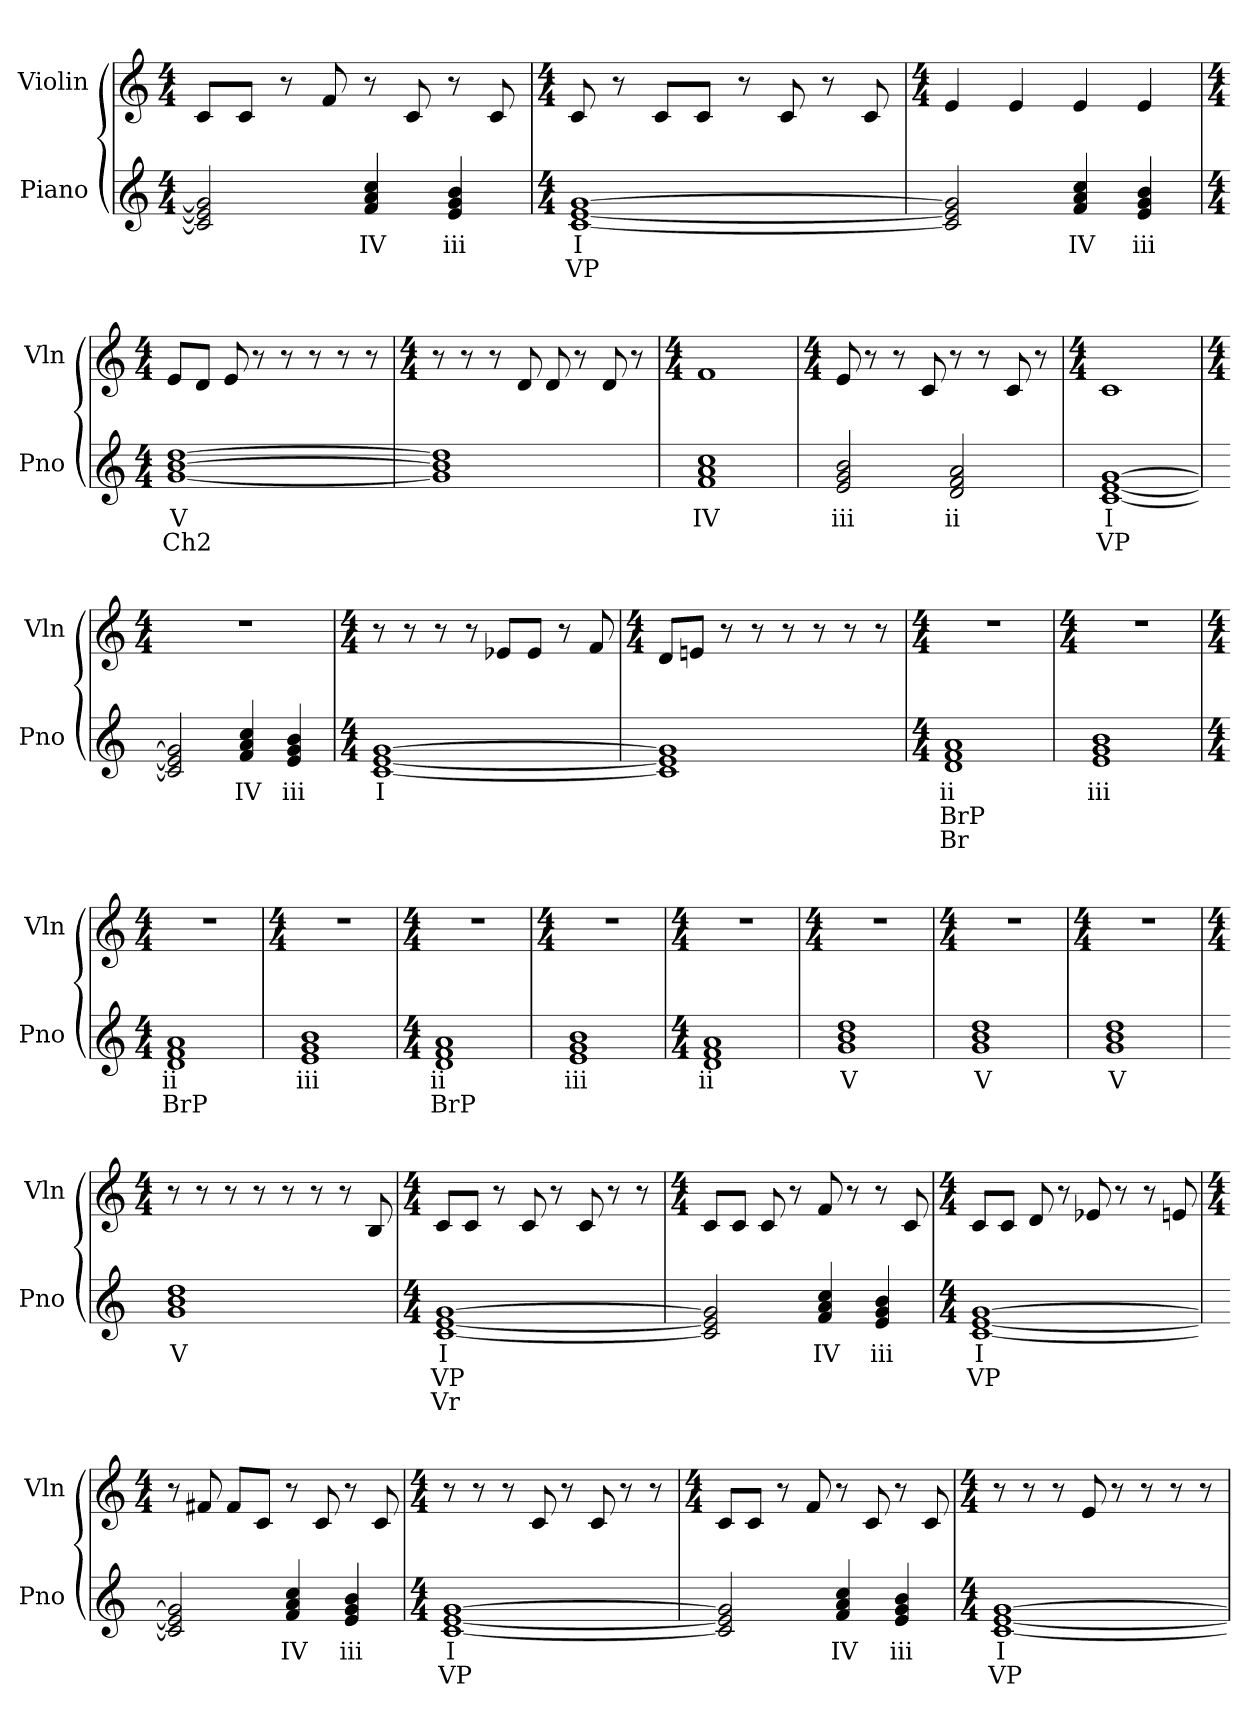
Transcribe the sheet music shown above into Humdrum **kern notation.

**kern	**text	**text	**text	**kern
*part2	*part2	*part2	*part2	*part1
*staff2	*staff2	*staff2	*staff2	*staff1
*I"Piano	*	*	*	*I"Violin
*I'Pno	*	*	*	*I'Vln
*k[]	*	*	*	*
*C:	*	*	*	*
*M4/4	*	*	*	*M4/4
=	=	=	=	=
2c] 2e] 2g]	.	.	.	8cL
.	.	.	.	8cJ
.	.	.	.	8r
.	.	.	.	8f
4f 4a 4cc	IV	.	.	8r
.	.	.	.	8c
4e 4g 4b	iii	.	.	8r
.	.	.	.	8c
=	=	=	=	=
*k[]	*	*	*	*
*C:	*	*	*	*
*M4/4	*	*	*	*M4/4
[1c [1e [1g	I	VP	.	8c
.	.	.	.	8r
.	.	.	.	8cL
.	.	.	.	8cJ
.	.	.	.	8r
.	.	.	.	8c
.	.	.	.	8r
.	.	.	.	8c
=	=	=	=	=
*k[]	*	*	*	*
*C:	*	*	*	*
*	*	*	*	*M4/4
2c] 2e] 2g]	.	.	.	4e
.	.	.	.	4e
4f 4a 4cc	IV	.	.	4e
4e 4g 4b	iii	.	.	4e
=	=	=	=	=
*k[]	*	*	*	*
*C:	*	*	*	*
*M4/4	*	*	*	*M4/4
[1g [1b [1dd	V	Ch2	.	8eL
.	.	.	.	8dJ
.	.	.	.	8e
.	.	.	.	8r
.	.	.	.	8r
.	.	.	.	8r
.	.	.	.	8r
.	.	.	.	8r
=	=	=	=	=
*k[]	*	*	*	*
*C:	*	*	*	*
*	*	*	*	*M4/4
1g] 1b] 1dd]	.	.	.	8r
.	.	.	.	8r
.	.	.	.	8r
.	.	.	.	8d
.	.	.	.	8d
.	.	.	.	8r
.	.	.	.	8d
.	.	.	.	8r
=	=	=	=	=
*k[]	*	*	*	*
*C:	*	*	*	*
*	*	*	*	*M4/4
1f 1a 1cc	IV	.	.	1f
=	=	=	=	=
*k[]	*	*	*	*
*C:	*	*	*	*
*	*	*	*	*M4/4
2e 2g 2b	iii	.	.	8e
.	.	.	.	8r
.	.	.	.	8r
.	.	.	.	8c
2d 2f 2a	ii	.	.	8r
.	.	.	.	8r
.	.	.	.	8c
.	.	.	.	8r
=	=	=	=	=
*k[]	*	*	*	*
*C:	*	*	*	*
*	*	*	*	*M4/4
[1c [1e [1g	I	VP	.	1c
=	=	=	=	=
*k[]	*	*	*	*
*C:	*	*	*	*
*	*	*	*	*M4/4
2c] 2e] 2g]	.	.	.	1r
4f 4a 4cc	IV	.	.	.
4e 4g 4b	iii	.	.	.
=	=	=	=	=
*k[]	*	*	*	*
*C:	*	*	*	*
*M4/4	*	*	*	*M4/4
[1c [1e [1g	I	.	.	8r
.	.	.	.	8r
.	.	.	.	8r
.	.	.	.	8r
.	.	.	.	8e-XL
.	.	.	.	8e-J
.	.	.	.	8r
.	.	.	.	8f
=	=	=	=	=
*k[]	*	*	*	*
*C:	*	*	*	*
*	*	*	*	*M4/4
1c] 1e] 1g]	.	.	.	8dL
.	.	.	.	8enJ
.	.	.	.	8r
.	.	.	.	8r
.	.	.	.	8r
.	.	.	.	8r
.	.	.	.	8r
.	.	.	.	8r
=	=	=	=	=
*k[]	*	*	*	*
*C:	*	*	*	*
*M4/4	*	*	*	*M4/4
1d 1f 1a	ii	BrP	Br	1r
=	=	=	=	=
*k[]	*	*	*	*
*C:	*	*	*	*
*	*	*	*	*M4/4
1e 1g 1b	iii	.	.	1r
=	=	=	=	=
*k[]	*	*	*	*
*C:	*	*	*	*
*M4/4	*	*	*	*M4/4
1d 1f 1a	ii	BrP	.	1r
=	=	=	=	=
*k[]	*	*	*	*
*C:	*	*	*	*
*	*	*	*	*M4/4
1e 1g 1b	iii	.	.	1r
=	=	=	=	=
*k[]	*	*	*	*
*C:	*	*	*	*
*M4/4	*	*	*	*M4/4
1d 1f 1a	ii	BrP	.	1r
=	=	=	=	=
*k[]	*	*	*	*
*C:	*	*	*	*
*	*	*	*	*M4/4
1e 1g 1b	iii	.	.	1r
=	=	=	=	=
*k[]	*	*	*	*
*C:	*	*	*	*
*M4/4	*	*	*	*M4/4
1d 1f 1a	ii	.	.	1r
=	=	=	=	=
*k[]	*	*	*	*
*C:	*	*	*	*
*	*	*	*	*M4/4
1g 1b 1dd	V	.	.	1r
=	=	=	=	=
*k[]	*	*	*	*
*C:	*	*	*	*
*	*	*	*	*M4/4
1g 1b 1dd	V	.	.	1r
=	=	=	=	=
*k[]	*	*	*	*
*C:	*	*	*	*
*	*	*	*	*M4/4
1g 1b 1dd	V	.	.	1r
=	=	=	=	=
*k[]	*	*	*	*
*C:	*	*	*	*
*	*	*	*	*M4/4
1g 1b 1dd	V	.	.	8r
.	.	.	.	8r
.	.	.	.	8r
.	.	.	.	8r
.	.	.	.	8r
.	.	.	.	8r
.	.	.	.	8r
.	.	.	.	8B
=	=	=	=	=
*k[]	*	*	*	*
*C:	*	*	*	*
*M4/4	*	*	*	*M4/4
[1c [1e [1g	I	VP	Vr	8cL
.	.	.	.	8cJ
.	.	.	.	8r
.	.	.	.	8c
.	.	.	.	8r
.	.	.	.	8c
.	.	.	.	8r
.	.	.	.	8r
=	=	=	=	=
*k[]	*	*	*	*
*C:	*	*	*	*
*	*	*	*	*M4/4
2c] 2e] 2g]	.	.	.	8cL
.	.	.	.	8cJ
.	.	.	.	8c
.	.	.	.	8r
4f 4a 4cc	IV	.	.	8f
.	.	.	.	8r
4e 4g 4b	iii	.	.	8r
.	.	.	.	8c
=	=	=	=	=
*k[]	*	*	*	*
*C:	*	*	*	*
*M4/4	*	*	*	*M4/4
[1c [1e [1g	I	VP	.	8cL
.	.	.	.	8cJ
.	.	.	.	8d
.	.	.	.	8r
.	.	.	.	8e-X
.	.	.	.	8r
.	.	.	.	8r
.	.	.	.	8en
=	=	=	=	=
*k[]	*	*	*	*
*C:	*	*	*	*
*	*	*	*	*M4/4
2c] 2e] 2g]	.	.	.	8r
.	.	.	.	8f#X
.	.	.	.	8f#L
.	.	.	.	8cJ
4f 4a 4cc	IV	.	.	8r
.	.	.	.	8c
4e 4g 4b	iii	.	.	8r
.	.	.	.	8c
=	=	=	=	=
*k[]	*	*	*	*
*C:	*	*	*	*
*M4/4	*	*	*	*M4/4
[1c [1e [1g	I	VP	.	8r
.	.	.	.	8r
.	.	.	.	8r
.	.	.	.	8c
.	.	.	.	8r
.	.	.	.	8c
.	.	.	.	8r
.	.	.	.	8r
=	=	=	=	=
*k[]	*	*	*	*
*C:	*	*	*	*
*	*	*	*	*M4/4
2c] 2e] 2g]	.	.	.	8cL
.	.	.	.	8cJ
.	.	.	.	8r
.	.	.	.	8f
4f 4a 4cc	IV	.	.	8r
.	.	.	.	8c
4e 4g 4b	iii	.	.	8r
.	.	.	.	8c
=	=	=	=	=
*k[]	*	*	*	*
*C:	*	*	*	*
*M4/4	*	*	*	*M4/4
[1c [1e [1g	I	VP	.	8r
.	.	.	.	8r
.	.	.	.	8r
.	.	.	.	8e
.	.	.	.	8r
.	.	.	.	8r
.	.	.	.	8r
.	.	.	.	8r
=	=	=	=	=
*-	*-	*-	*-	*-
